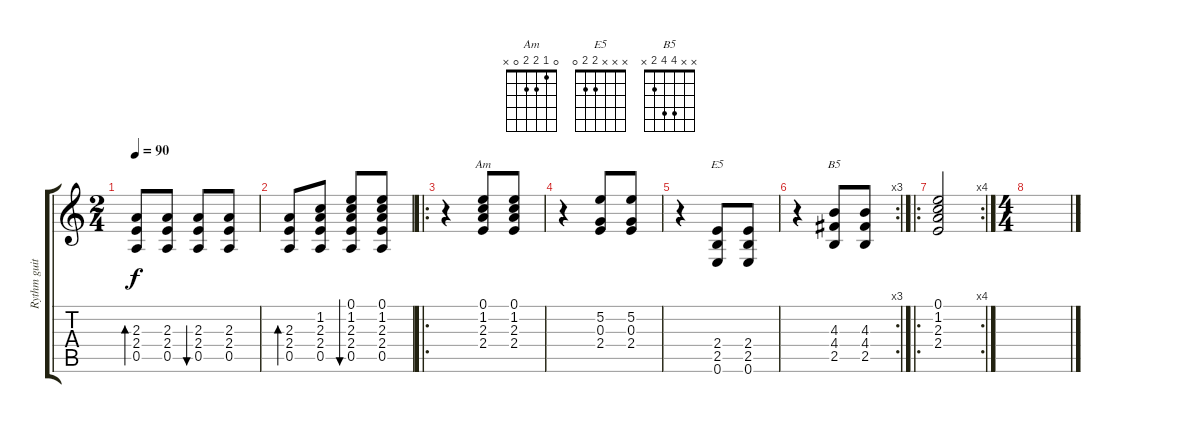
\track ("Rythm guitar" "Rythm guit") {instrument distortionguitar}
\staff {score tabs}
\tuning (E4 B3 G3 D3 A2 E2) {hide}
\chord ("Am" 0 1 2 2 0 x)
\chord ("E5" x x x 2 2 0)
\chord ("B5" x x 4 4 2 x)
\ts (2 4)
\tempo 90
\clef g2
\ks c
(2.3 2.4 0.5).8{bd 480 dy f} (2.3 2.4 0.5).8 (2.3 2.4 0.5).8{bu 480} (2.3 2.4 0.5).8 |
(2.3 2.4 0.5).8{bd 480} (1.2 2.3 2.4 0.5).8 (0.1 1.2 2.3 2.4 0.5).8{bu 480} (0.1 1.2 2.3 2.4 0.5).8 |
\ro
r.4 (0.1 1.2 2.3 2.4).8{ch "Am"} (0.1 1.2 2.3 2.4).8 |
r.4 (5.2 0.3 2.4).8 (5.2 0.3 2.4).8 |
r.4 (2.4 2.5 0.6).8{ch "E5"} (2.4 2.5 0.6).8 |
\rc 3
r.4 (4.3 4.4 2.5).8{ch "B5"} (4.3 4.4 2.5).8 |
\ro
\rc 4
(0.1 1.2 2.3 2.4).2 |
\ts (4 4)
